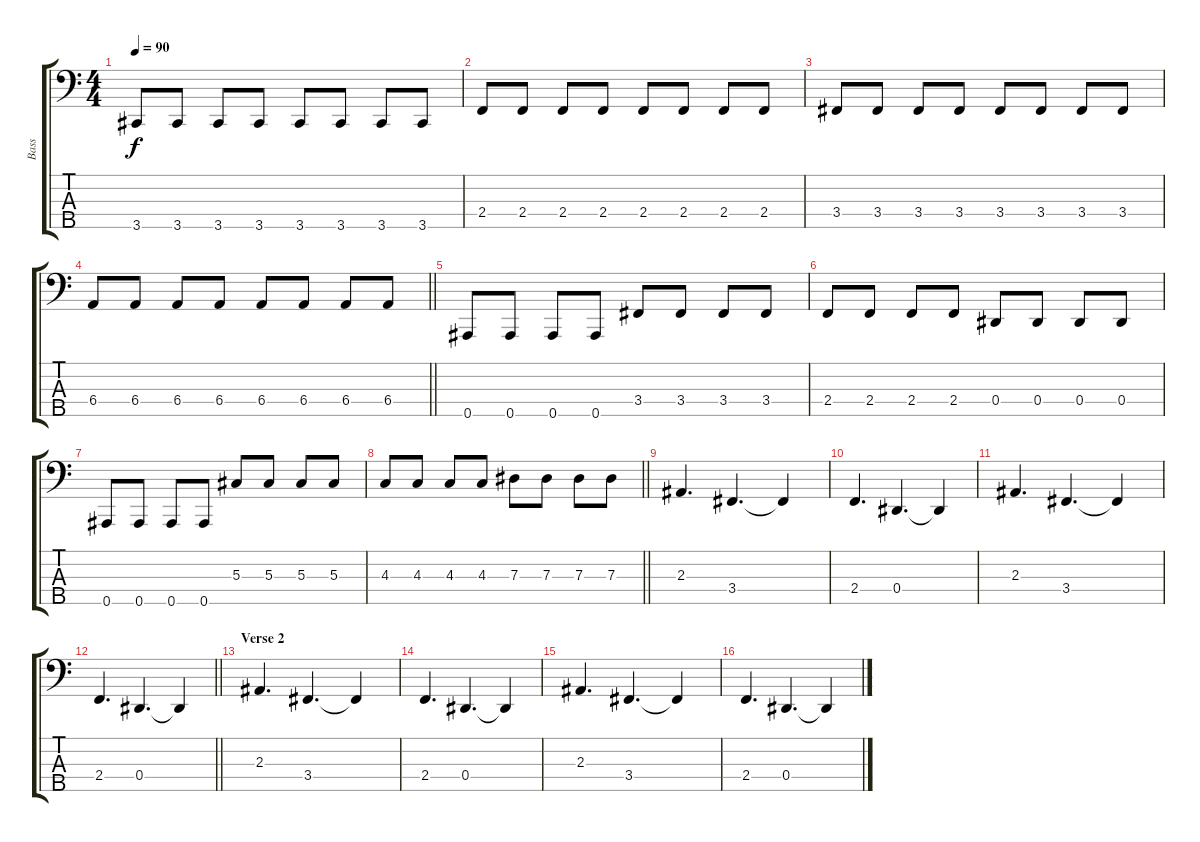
\track ("Bass" "Bass") {instrument electricbassfinger}
\staff {score tabs}
\tuning (Gb2 Db2 Ab1 Eb1 Bb0) {hide}
\ts (4 4)
\tempo 90
\clef f4
\ks c
3.5.8{dy f} 3.5.8 3.5.8 3.5.8 3.5.8 3.5.8 3.5.8 3.5.8 |
2.4.8 2.4.8 2.4.8 2.4.8 2.4.8 2.4.8 2.4.8 2.4.8 |
3.4.8 3.4.8 3.4.8 3.4.8 3.4.8 3.4.8 3.4.8 3.4.8 |
\barLineRight lightlight
6.4.8 6.4.8 6.4.8 6.4.8 6.4.8 6.4.8 6.4.8 6.4.8 |
\section ("" "")
0.5.8 0.5.8 0.5.8 0.5.8 3.4.8 3.4.8 3.4.8 3.4.8 |
2.4.8 2.4.8 2.4.8 2.4.8 0.4.8 0.4.8 0.4.8 0.4.8 |
0.5.8 0.5.8 0.5.8 0.5.8 5.3.8 5.3.8 5.3.8 5.3.8 |
\barLineRight lightlight
4.3.8 4.3.8 4.3.8 4.3.8 7.3.8 7.3.8 7.3.8 7.3.8 |
\section ("" "")
2.3.4{d} 3.4.4{d} 3.4{t}.4 |
2.4.4{d} 0.4.4{d} 0.4{t}.4 |
2.3.4{d} 3.4.4{d} 3.4{t}.4 |
\barLineRight lightlight
2.4.4{d} 0.4.4{d} 0.4{t}.4 |
\section ("" "Verse 2")
2.3.4{d} 3.4.4{d} 3.4{t}.4 |
2.4.4{d} 0.4.4{d} 0.4{t}.4 |
2.3.4{d} 3.4.4{d} 3.4{t}.4 |
2.4.4{d} 0.4.4{d} 0.4{t}.4
